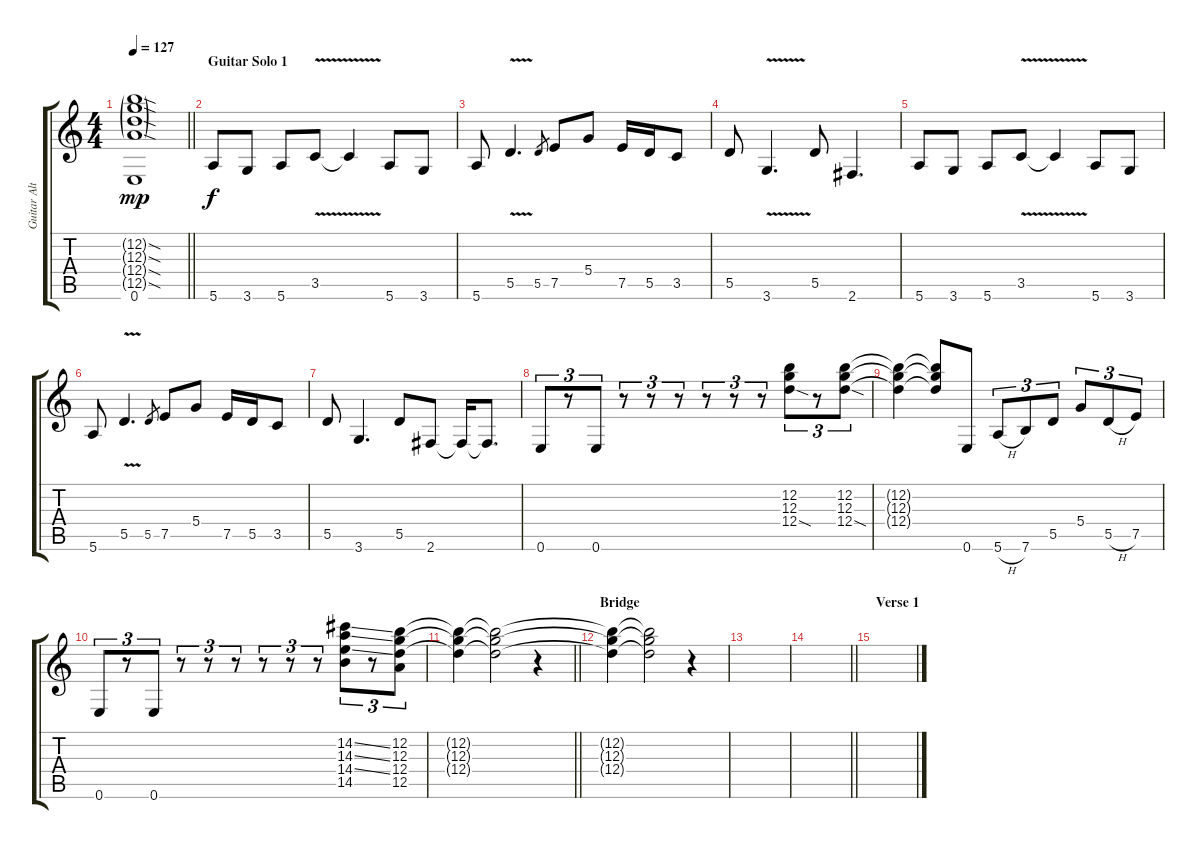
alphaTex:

\track ("Guitar Alternate" "Guitar Alt") {instrument acousticguitarsteel}
\staff {score tabs}
\tuning (E4 B3 G3 D3 A2 E2) {hide}
\ts (4 4)
\tempo 127
\clef g2
\barLineRight lightlight
\ks c
(12.2{sod g} 12.3{sod g} 12.4{sod g} 12.5{sod g} 0.6).1{dy mp} |
\section ("" "Guitar Solo 1")
5.6.8{txt " " dy f} 3.6.8 5.6.8 3.5{v}.8 3.5{t}.4 5.6.8 3.6.8 |
5.6.8 5.5{v}.4{d} 5.5.8{gr} 7.5.8 5.4.8 7.5.16 5.5.16 3.5.8 |
5.5.8 3.6{v}.4{d} 5.5.8 2.6.4{d} |
5.6.8 3.6.8 5.6.8 3.5{v}.8 3.5{t}.4 5.6.8 3.6.8 |
5.6.8 5.5{v}.4{d} 5.5.8{gr} 7.5.8 5.4.8 7.5.16 5.5.16 3.5.8 |
5.5.8 3.6.4{d} 5.5.8 2.6.8 2.6{t}.16 2.6{t}.8{d} |
0.6.8{tu (3 2) txt " "} r.8{tu (3 2)} 0.6.8{tu (3 2)} r.8{tu (3 2)} r.8{tu (3 2)} r.8{tu (3 2)} r.8{tu (3 2)} r.8{tu (3 2)} r.8{tu (3 2)} (12.2 12.3 12.4{sod}).8{tu (3 2)} r.8{tu (3 2)} (12.2 12.3 12.4{sod}).8{tu (3 2)} |
(12.2{t} 12.3{t} 12.4{t}).4 (12.2{t} 12.3{t} 12.4{t}).8 0.6.8 5.6{h}.8{tu (3 2)} 7.6.8{tu (3 2)} 5.5.8{tu (3 2)} 5.4.8{tu (3 2)} 5.5{h}.8{tu (3 2)} 7.5.8{tu (3 2)} |
0.6.8{tu (3 2)} r.8{tu (3 2)} 0.6.8{tu (3 2)} r.8{tu (3 2)} r.8{tu (3 2)} r.8{tu (3 2)} r.8{tu (3 2)} r.8{tu (3 2)} r.8{tu (3 2)} (14.2{ss} 14.3{ss} 14.4{ss} 14.5).8{tu (3 2)} r.8{tu (3 2)} (12.2 12.3 12.4 12.5).8{tu (3 2)} |
\barLineRight lightlight
(12.2{t} 12.3{t} 12.4{t}).4 (12.2{t} 12.3{t} 12.4{t}).2 r.4 |
\section ("" "Bridge")
(12.2{t} 12.3{t} 12.4{t}).4 (12.2{t} 12.3{t} 12.4{t}).2 r.4 |
|
\barLineRight lightlight
|
\section ("" "Verse 1")
